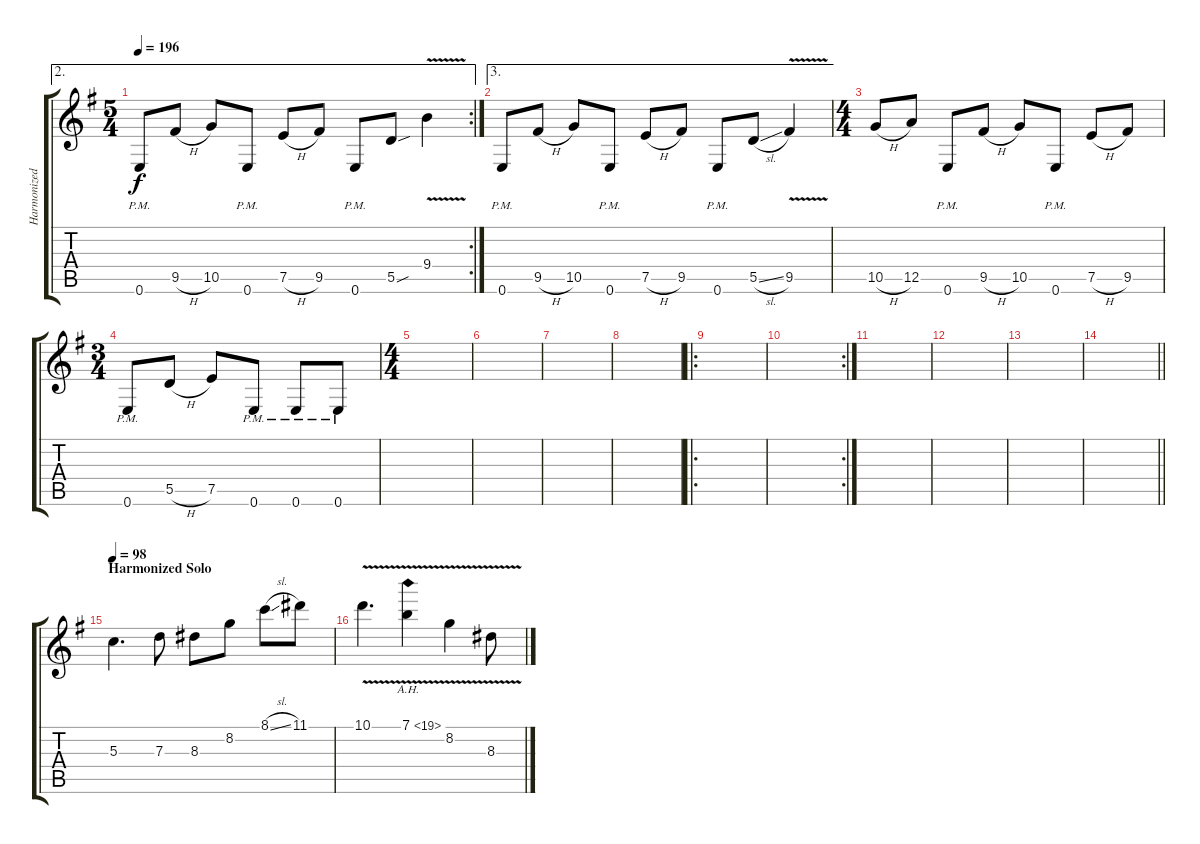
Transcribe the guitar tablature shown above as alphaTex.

\track ("Harmonized/Rhythm Gtr" "Harmonized") {instrument distortionguitar}
\staff {score tabs}
\tuning (E4 B3 G3 D3 A2 E2) {hide}
\ae 2
\rc 2
\ts (5 4)
\tempo 196
\clef g2
\ks g
0.6{pm}.8{dy f} 9.5{h}.8 10.5.8 0.6{pm}.8 7.5{h}.8 9.5.8 0.6{pm}.8 5.5{sou}.8 9.4{v}.4 |
\ae 3
0.6{pm}.8 9.5{h}.8 10.5.8 0.6{pm}.8 7.5{h}.8 9.5.8 0.6{pm}.8 5.5{sl}.8 9.5{v}.4 |
\ts (4 4)
10.5{h}.8 12.5.8 0.6{pm}.8 9.5{h}.8 10.5.8 0.6{pm}.8 7.5{h}.8 9.5.8 |
\ts (3 4)
0.6{pm}.8 5.5{h}.8 7.5.8 0.6{pm}.8 0.6{pm}.8 0.6{pm}.8 |
\ts (4 4)
|
|
|
|
\ro
|
\rc 2
|
|
|
|
\barLineRight lightlight
|
\section ("" "Harmonized Solo")
\tempo 98
5.3.4{d} 7.3.8 8.3.8 8.2.8 8.1{sl}.8 11.1.8 |
10.1{v}.4{d} 7.1{ah 12 v}.4 8.2{v}.4 8.3{v}.8
